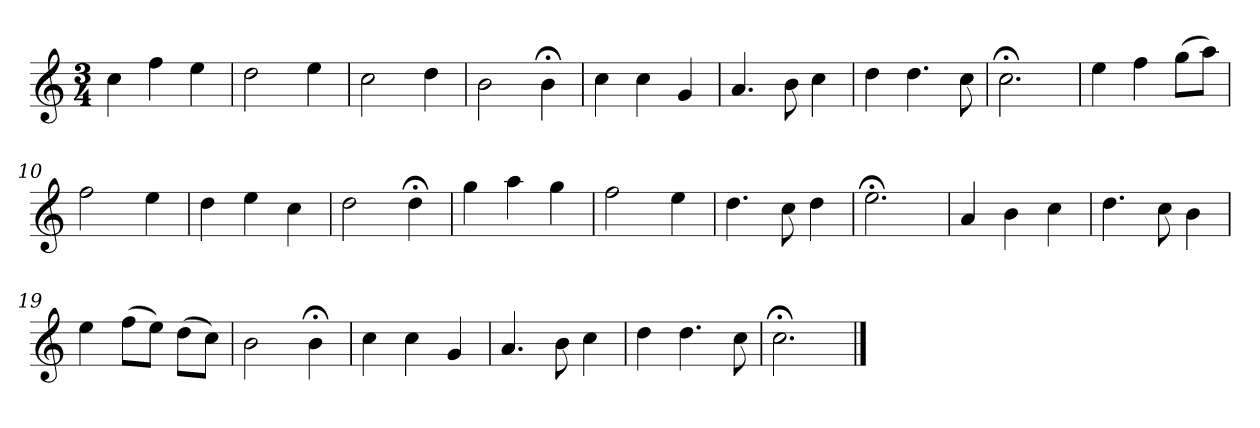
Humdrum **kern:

**kern
*part1
*staff1
*k[]
*C:
*M3/4
*MM120
=1
4cc
4ff
4ee
=2
2dd
4ee
=3
2cc
4dd
=4
2b
4b;<
=5
4cc
4cc
4g
=6
4.a
8b
4cc
=7
4dd
4.dd
8cc
=8
2.cc;<
=9
4ee
4ff
(8ggL
8aaJ)
=10
2ff
4ee
=11
4dd
4ee
4cc
=12
2dd
4dd;<
=13
4gg
4aa
4gg
=14
2ff
4ee
=15
4.dd
8cc
4dd
=16
2.ee;<
=17
4a
4b
4cc
=18
4.dd
8cc
4b
=19
4ee
(8ffL
8eeJ)
(8ddL
8ccJ)
=20
2b
4b;<
=21
4cc
4cc
4g
=22
4.a
8b
4cc
=23
4dd
4.dd
8cc
=24
2.cc;<
==
*-
